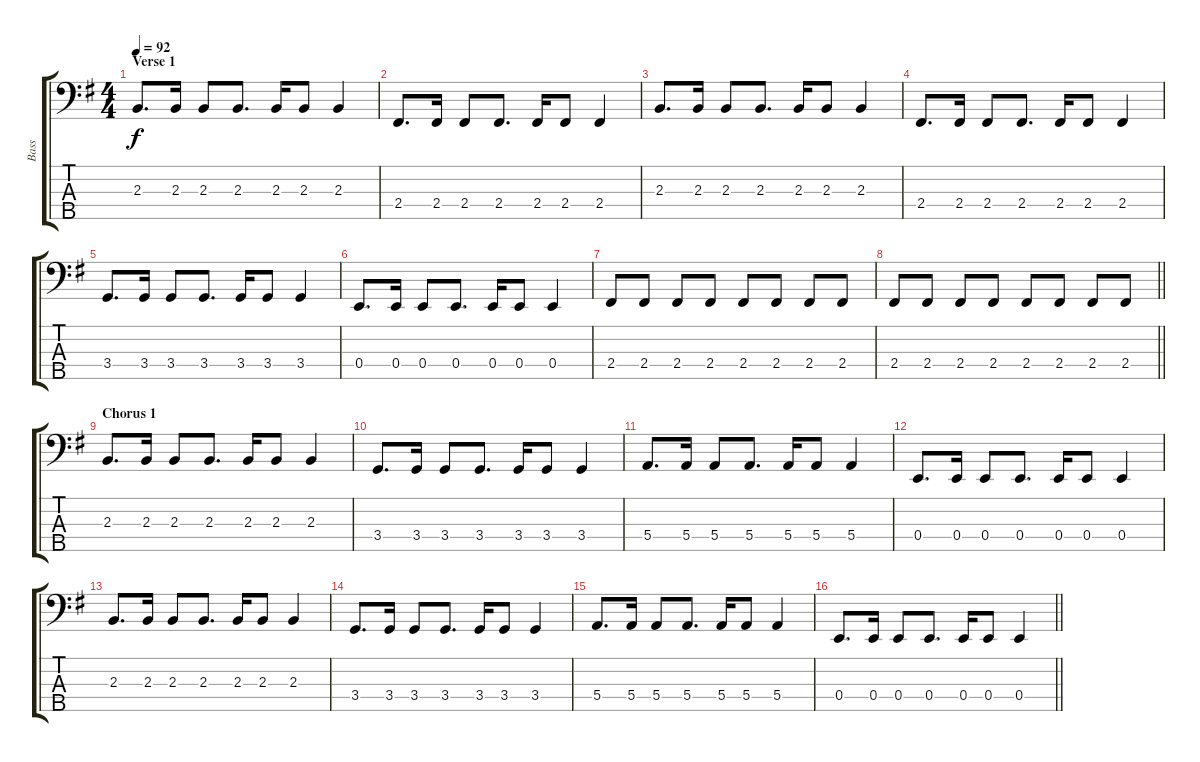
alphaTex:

\track ("Bass" "Bass") {instrument electricbassfinger}
\staff {score tabs}
\tuning (G2 D2 A1 E1 B0) {hide}
\ts (4 4)
\section ("" "Verse 1")
\tempo 92
\clef f4
\ks eminor
2.3.8{d dy f} 2.3.16 2.3.8 2.3.8{d} 2.3.16 2.3.8 2.3.4 |
2.4.8{d} 2.4.16 2.4.8 2.4.8{d} 2.4.16 2.4.8 2.4.4 |
2.3.8{d} 2.3.16 2.3.8 2.3.8{d} 2.3.16 2.3.8 2.3.4 |
2.4.8{d} 2.4.16 2.4.8 2.4.8{d} 2.4.16 2.4.8 2.4.4 |
3.4.8{d} 3.4.16 3.4.8 3.4.8{d} 3.4.16 3.4.8 3.4.4 |
0.4.8{d} 0.4.16 0.4.8 0.4.8{d} 0.4.16 0.4.8 0.4.4 |
2.4.8 2.4.8 2.4.8 2.4.8 2.4.8 2.4.8 2.4.8 2.4.8 |
\barLineRight lightlight
2.4.8 2.4.8 2.4.8 2.4.8 2.4.8 2.4.8 2.4.8 2.4.8 |
\section ("" "Chorus 1")
2.3.8{d} 2.3.16 2.3.8 2.3.8{d} 2.3.16 2.3.8 2.3.4 |
3.4.8{d} 3.4.16 3.4.8 3.4.8{d} 3.4.16 3.4.8 3.4.4 |
5.4.8{d} 5.4.16 5.4.8 5.4.8{d} 5.4.16 5.4.8 5.4.4 |
0.4.8{d} 0.4.16 0.4.8 0.4.8{d} 0.4.16 0.4.8 0.4.4 |
2.3.8{d} 2.3.16 2.3.8 2.3.8{d} 2.3.16 2.3.8 2.3.4 |
3.4.8{d} 3.4.16 3.4.8 3.4.8{d} 3.4.16 3.4.8 3.4.4 |
5.4.8{d} 5.4.16 5.4.8 5.4.8{d} 5.4.16 5.4.8 5.4.4 |
\barLineRight lightlight
0.4.8{d} 0.4.16 0.4.8 0.4.8{d} 0.4.16 0.4.8 0.4.4
